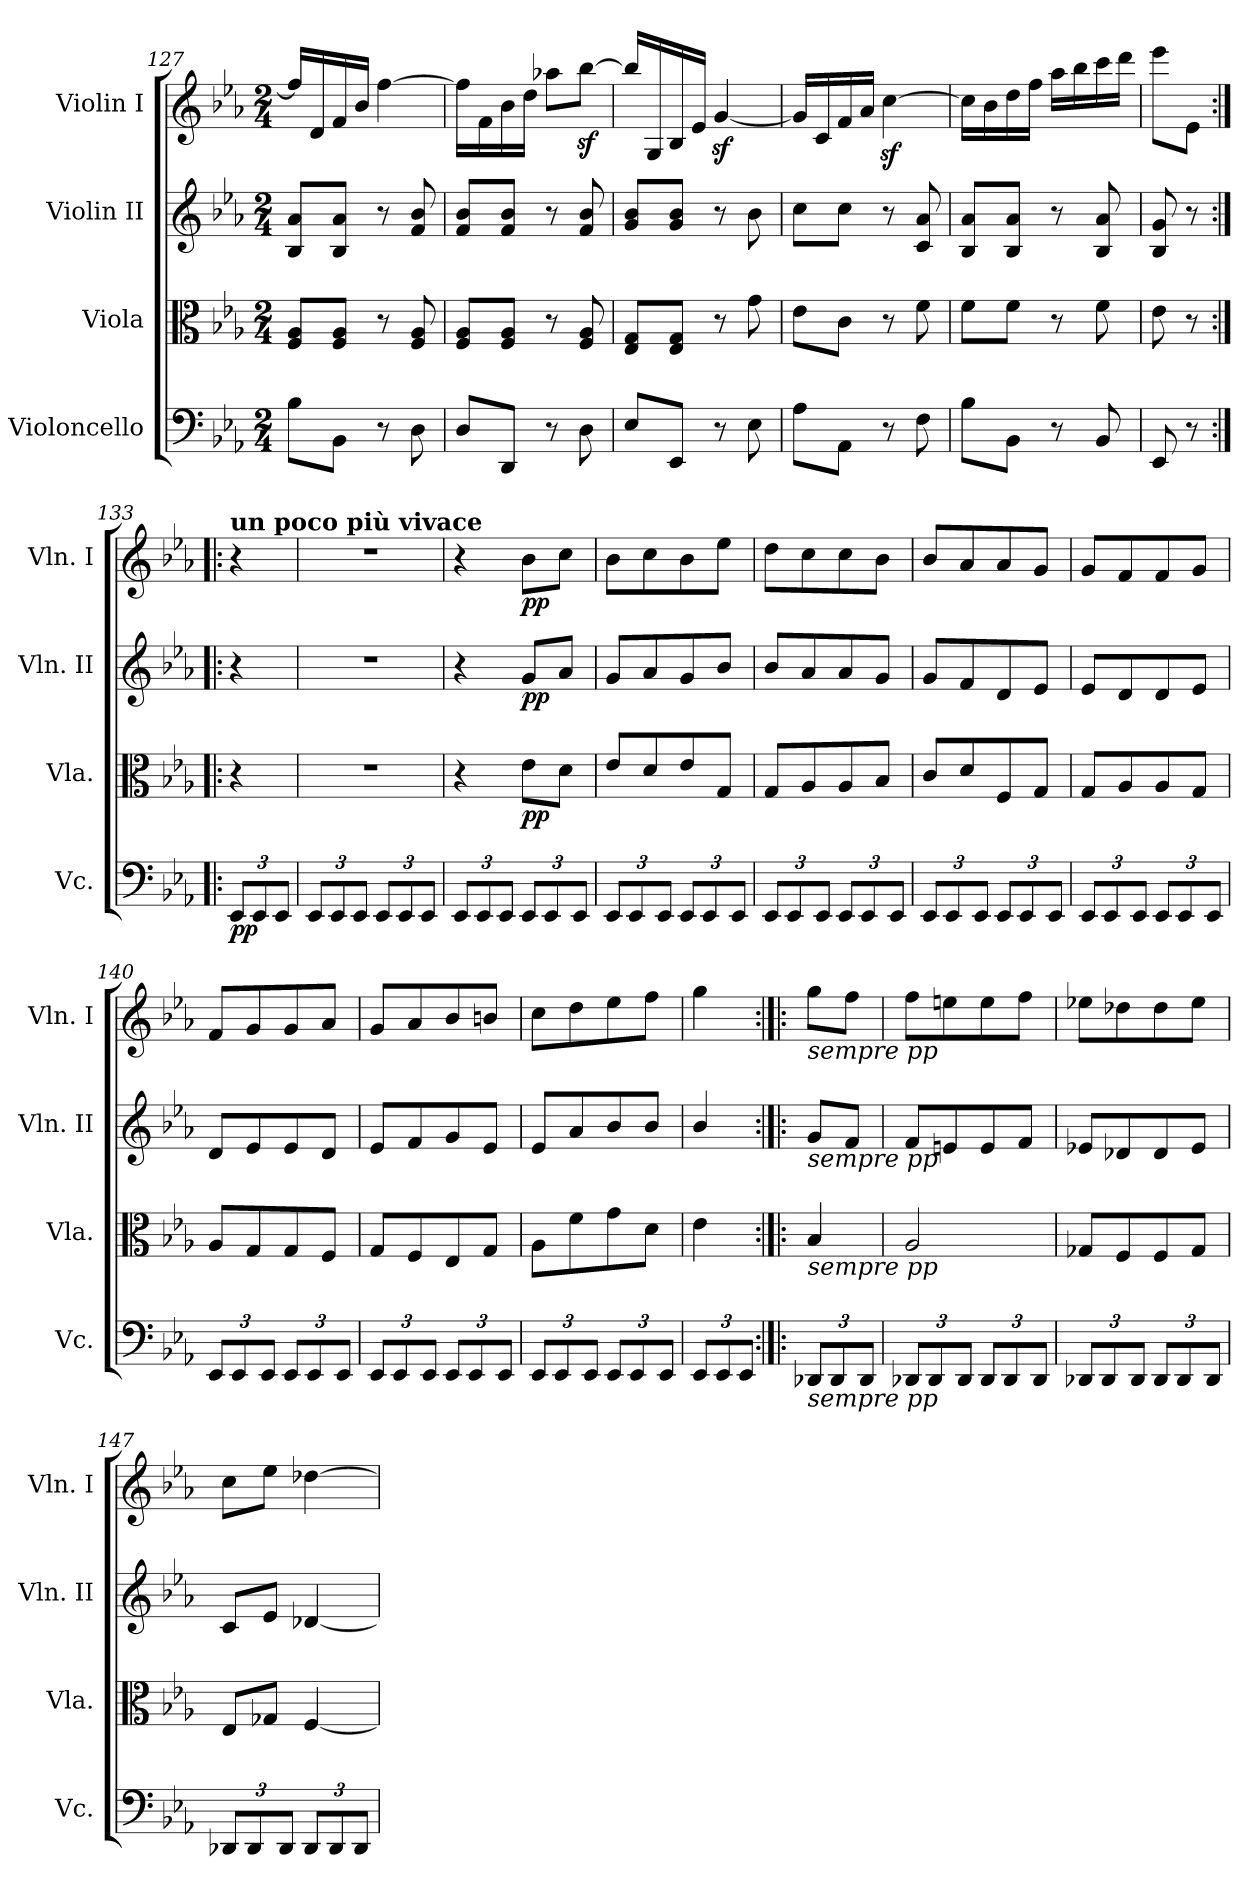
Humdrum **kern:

**kern	**dynam	**kern	**dynam	**kern	**dynam	**kern	**dynam
*part4	*part4	*part3	*part3	*part2	*part2	*part1	*part1
*staff4	*staff4	*staff3	*staff3	*staff2	*staff2	*staff1	*staff1
*I"Violoncello	*	*I"Viola	*	*I"Violin II	*	*I"Violin I	*
*I'Vc.	*	*I'Vla.	*	*I'Vln. II	*	*I'Vln. I	*
*clefF4	*	*clefC3	*	*clefG2	*	*clefG2	*
*k[b-e-a-]	*	*k[b-e-a-]	*	*k[b-e-a-]	*	*k[b-e-a-]	*
*M2/4	*	*M2/4	*	*M2/4	*	*M2/4	*
=127	=127	=127	=127	=127	=127	=127	=127
8B-\L	.	8F/ 8A-/L	.	8B-/ 8a-/L	.	16ff/LL]	.
.	.	.	.	.	.	16d/	.
8BB-\J	.	8F/ 8A-/J	.	8B-/ 8a-/J	.	16f/	.
.	.	.	.	.	.	16b-/JJ	.
8r	.	8r	.	8r	.	[4ff\	.
8D\	.	8F/ 8A-/	.	8f/ 8b-/	.	.	.
=128	=128	=128	=128	=128	=128	=128	=128
8D/L	.	8F/ 8A-/L	.	8f/ 8b-/L	.	16ff\LL]	.
.	.	.	.	.	.	16f\	.
8DD/J	.	8F/ 8A-/J	.	8f/ 8b-/J	.	16b-\	.
.	.	.	.	.	.	16dd\JJ	.
8r	.	8r	.	8r	.	8aa-X\L	.
8D\	.	8F/ 8A-/	.	8f/ 8b-/	.	[8bb-z<\J	.
=129	=129	=129	=129	=129	=129	=129	=129
8E-/L	.	8E-/ 8G/L	.	8g/ 8b-/L	.	16bb-/LL]	.
.	.	.	.	.	.	16G/	.
8EE-/J	.	8E-/ 8G/J	.	8g/ 8b-/J	.	16B-/	.
.	.	.	.	.	.	16e-/JJ	.
8r	.	8r	.	8r	.	[4gz</	.
8E-\	.	8g\	.	8b-\	.	.	.
!!LO:PB:g=z
=130	=130	=130	=130	=130	=130	=130	=130
8A-\L	.	8e-\L	.	8cc\L	.	16g/LL]	.
.	.	.	.	.	.	16c/	.
8AA-\J	.	8c\J	.	8cc\J	.	16f/	.
.	.	.	.	.	.	16a-/JJ	.
8r	.	8r	.	8r	.	[4ccz<\	.
8F\	.	8f\	.	8c/ 8a-/	.	.	.
=131	=131	=131	=131	=131	=131	=131	=131
8B-\L	.	8f\L	.	8B-/ 8a-/L	.	16cc\LL]	.
.	.	.	.	.	.	16b-\	.
8BB-\J	.	8f\J	.	8B-/ 8a-/J	.	16dd\	.
.	.	.	.	.	.	16ff\JJ	.
8r	.	8r	.	8r	.	16aa-\LL	.
.	.	.	.	.	.	16bb-\	.
8BB-/	.	8f\	.	8B-/ 8a-/	.	16ccc\	.
.	.	.	.	.	.	16ddd\JJ	.
=132	=132	=132	=132	=132	=132	=132	=132
8EE-/	.	8e-\	.	8B-/ 8g/	.	8eee-\L	.
8r	.	8r	.	8r	.	8e-\J	.
=133:|!|:	=133:|!|:	=133:|!|:	=133:|!|:	=133:|!|:	=133:|!|:	=133:|!|:	=133:|!|:
*Xbrackettup	*	*	*	*	*	*	*
!	!	!	!	!	!	!LO:TX:a:B:t=un poco più vivace	!
!	!LO:DY:b	!	!	!	!	!	!
12EE-/L	pp	4r	.	4r	.	4r	.
12EE-/	.	.	.	.	.	.	.
12EE-/J	.	.	.	.	.	.	.
=134	=134	=134	=134	=134	=134	=134	=134
12EE-/L	.	2r	.	2r	.	2r	.
12EE-/	.	.	.	.	.	.	.
12EE-/J	.	.	.	.	.	.	.
12EE-/L	.	.	.	.	.	.	.
12EE-/	.	.	.	.	.	.	.
12EE-/J	.	.	.	.	.	.	.
=135	=135	=135	=135	=135	=135	=135	=135
12EE-/L	.	4r	.	4r	.	4r	.
12EE-/	.	.	.	.	.	.	.
12EE-/J	.	.	.	.	.	.	.
!	!	!	!LO:DY:b	!	!LO:DY:b	!	!LO:DY:b
12EE-/L	.	8e-\L	pp	8g/L	pp	8b-\L	pp
12EE-/	.	.	.	.	.	.	.
.	.	8d\J	.	8a-/J	.	8cc\J	.
12EE-/J	.	.	.	.	.	.	.
=136	=136	=136	=136	=136	=136	=136	=136
12EE-/L	.	8e-/L	.	8g/L	.	8b-\L	.
12EE-/	.	.	.	.	.	.	.
.	.	8d/	.	8a-/	.	8cc\	.
12EE-/J	.	.	.	.	.	.	.
12EE-/L	.	8e-/	.	8g/	.	8b-\	.
12EE-/	.	.	.	.	.	.	.
.	.	8G/J	.	8b-/J	.	8ee-\J	.
12EE-/J	.	.	.	.	.	.	.
!!LO:LB:g=z
=137	=137	=137	=137	=137	=137	=137	=137
12EE-/L	.	8G/L	.	8b-/L	.	8dd\L	.
12EE-/	.	.	.	.	.	.	.
.	.	8A-/	.	8a-/	.	8cc\	.
12EE-/J	.	.	.	.	.	.	.
12EE-/L	.	8A-/	.	8a-/	.	8cc\	.
12EE-/	.	.	.	.	.	.	.
.	.	8B-/J	.	8g/J	.	8b-\J	.
12EE-/J	.	.	.	.	.	.	.
!!LO:LB:g=z
=138	=138	=138	=138	=138	=138	=138	=138
12EE-/L	.	8c/L	.	8g/L	.	8b-/L	.
12EE-/	.	.	.	.	.	.	.
.	.	8d/	.	8f/	.	8a-/	.
12EE-/J	.	.	.	.	.	.	.
12EE-/L	.	8F/	.	8d/	.	8a-/	.
12EE-/	.	.	.	.	.	.	.
.	.	8G/J	.	8e-/J	.	8g/J	.
12EE-/J	.	.	.	.	.	.	.
=139	=139	=139	=139	=139	=139	=139	=139
12EE-/L	.	8G/L	.	8e-/L	.	8g/L	.
12EE-/	.	.	.	.	.	.	.
.	.	8A-/	.	8d/	.	8f/	.
12EE-/J	.	.	.	.	.	.	.
12EE-/L	.	8A-/	.	8d/	.	8f/	.
12EE-/	.	.	.	.	.	.	.
.	.	8G/J	.	8e-/J	.	8g/J	.
12EE-/J	.	.	.	.	.	.	.
=140	=140	=140	=140	=140	=140	=140	=140
12EE-/L	.	8A-/L	.	8d/L	.	8f/L	.
12EE-/	.	.	.	.	.	.	.
.	.	8G/	.	8e-/	.	8g/	.
12EE-/J	.	.	.	.	.	.	.
12EE-/L	.	8G/	.	8e-/	.	8g/	.
12EE-/	.	.	.	.	.	.	.
.	.	8F/J	.	8d/J	.	8a-/J	.
12EE-/J	.	.	.	.	.	.	.
=141	=141	=141	=141	=141	=141	=141	=141
12EE-/L	.	8G/L	.	8e-/L	.	8g/L	.
12EE-/	.	.	.	.	.	.	.
.	.	8F/	.	8f/	.	8a-/	.
12EE-/J	.	.	.	.	.	.	.
12EE-/L	.	8E-/	.	8g/	.	8b-/	.
12EE-/	.	.	.	.	.	.	.
.	.	8G/J	.	8e-/J	.	8bn/J	.
12EE-/J	.	.	.	.	.	.	.
=142	=142	=142	=142	=142	=142	=142	=142
12EE-/L	.	8A-\L	.	8e-/L	.	8cc\L	.
12EE-/	.	.	.	.	.	.	.
.	.	8f\	.	8a-/	.	8dd\	.
12EE-/J	.	.	.	.	.	.	.
12EE-/L	.	8g\	.	8b-/	.	8ee-\	.
12EE-/	.	.	.	.	.	.	.
.	.	8d\J	.	8b-/J	.	8ff\J	.
12EE-/J	.	.	.	.	.	.	.
=143	=143	=143	=143	=143	=143	=143	=143
12EE-/L	.	4e-\	.	4b-/	.	4gg\	.
12EE-/	.	.	.	.	.	.	.
12EE-/J	.	.	.	.	.	.	.
!!LO:LB:g=z
=144:|!|:	=144:|!|:	=144:|!|:	=144:|!|:	=144:|!|:	=144:|!|:	=144:|!|:	=144:|!|:
!	!	!	!	!	!	!LO:TX:b:i:t=sempre pp	!
!	!	!	!	!LO:TX:b:i:t=sempre pp	!	!	!
!	!	!LO:TX:b:i:t=sempre pp	!	!	!	!	!
!LO:TX:b:i:t=sempre pp	!	!	!	!	!	!	!
12DD-X/L	.	4B-/	.	8g/L	.	8gg\L	.
12DD-/	.	.	.	.	.	.	.
.	.	.	.	8f/J	.	8ff\J	.
12DD-/J	.	.	.	.	.	.	.
=145	=145	=145	=145	=145	=145	=145	=145
12DD-X/L	.	2A-/	.	8f/L	.	8ff\L	.
12DD-/	.	.	.	.	.	.	.
.	.	.	.	8en/	.	8een\	.
12DD-/J	.	.	.	.	.	.	.
12DD-/L	.	.	.	8e/	.	8ee\	.
12DD-/	.	.	.	.	.	.	.
.	.	.	.	8f/J	.	8ff\J	.
12DD-/J	.	.	.	.	.	.	.
!!LO:PB:g=z
=146	=146	=146	=146	=146	=146	=146	=146
12DD-X/L	.	8G-X/L	.	8e-X/L	.	8ee-X\L	.
12DD-/	.	.	.	.	.	.	.
.	.	8F/	.	8d-X/	.	8dd-X\	.
12DD-/J	.	.	.	.	.	.	.
12DD-/L	.	8F/	.	8d-/	.	8dd-\	.
12DD-/	.	.	.	.	.	.	.
.	.	8G-/J	.	8e-/J	.	8ee-\J	.
12DD-/J	.	.	.	.	.	.	.
=147	=147	=147	=147	=147	=147	=147	=147
12DD-X/L	.	8E-/L	.	8c/L	.	8cc\L	.
12DD-/	.	.	.	.	.	.	.
.	.	8G-X/J	.	8e-/J	.	8ee-\J	.
12DD-/J	.	.	.	.	.	.	.
12DD-/L	.	[4F/	.	[4d-X/	.	[4dd-X\	.
12DD-/	.	.	.	.	.	.	.
12DD-/J	.	.	.	.	.	.	.
=	=	=	=	=	=	=	=
*-	*-	*-	*-	*-	*-	*-	*-
